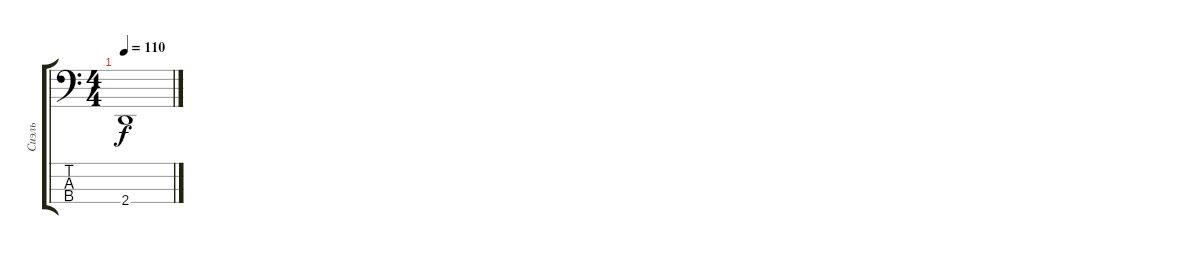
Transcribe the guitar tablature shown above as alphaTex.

\track ("Сиэль" "Сиэль") {instrument electricbassfinger}
\staff {score tabs}
\tuning (F2 C2 G1 C1) {hide}
\ts (4 4)
\tempo 110
\clef f4
\ks c
2.4.1{dy f}
